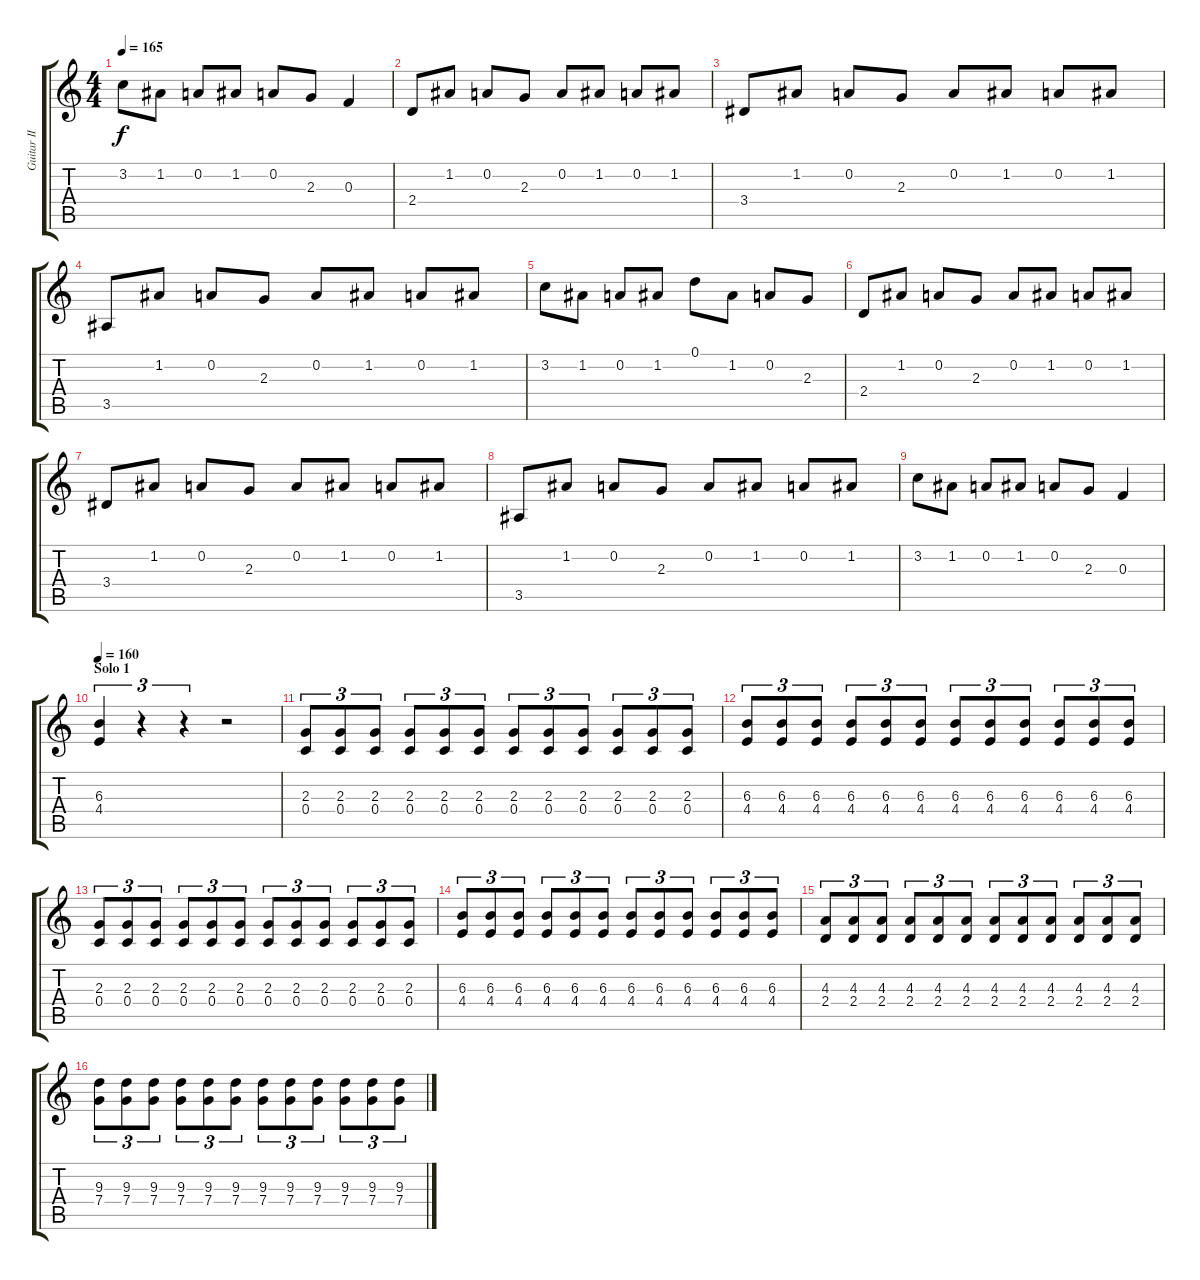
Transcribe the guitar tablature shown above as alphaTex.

\track ("Guitar II" "Guitar II") {instrument distortionguitar}
\staff {score tabs}
\tuning (D4 A3 F3 C3 G2 D2) {hide}
\ts (4 4)
\tempo 165
\clef g2
\ks c
3.2.8{dy f} 1.2.8 0.2.8 1.2.8 0.2.8 2.3.8 0.3.4 |
2.4.8 1.2.8 0.2.8 2.3.8 0.2.8 1.2.8 0.2.8 1.2.8 |
3.4.8 1.2.8 0.2.8 2.3.8 0.2.8 1.2.8 0.2.8 1.2.8 |
3.5.8 1.2.8 0.2.8 2.3.8 0.2.8 1.2.8 0.2.8 1.2.8 |
3.2.8 1.2.8 0.2.8 1.2.8 0.1.8 1.2.8 0.2.8 2.3.8 |
2.4.8 1.2.8 0.2.8 2.3.8 0.2.8 1.2.8 0.2.8 1.2.8 |
3.4.8 1.2.8 0.2.8 2.3.8 0.2.8 1.2.8 0.2.8 1.2.8 |
3.5.8 1.2.8 0.2.8 2.3.8 0.2.8 1.2.8 0.2.8 1.2.8 |
3.2.8 1.2.8 0.2.8 1.2.8 0.2.8 2.3.8 0.3.4 |
\section ("" "Solo 1")
\tempo 160
(6.3 4.4).4{tu (3 2)} r.4{tu (3 2)} r.4{tu (3 2)} r.2 |
(2.3 0.4).8{tu (3 2)} (2.3 0.4).8{tu (3 2)} (2.3 0.4).8{tu (3 2)} (2.3 0.4).8{tu (3 2)} (2.3 0.4).8{tu (3 2)} (2.3 0.4).8{tu (3 2)} (2.3 0.4).8{tu (3 2)} (2.3 0.4).8{tu (3 2)} (2.3 0.4).8{tu (3 2)} (2.3 0.4).8{tu (3 2)} (2.3 0.4).8{tu (3 2)} (2.3 0.4).8{tu (3 2)} |
(6.3 4.4).8{tu (3 2)} (6.3 4.4).8{tu (3 2)} (6.3 4.4).8{tu (3 2)} (6.3 4.4).8{tu (3 2)} (6.3 4.4).8{tu (3 2)} (6.3 4.4).8{tu (3 2)} (6.3 4.4).8{tu (3 2)} (6.3 4.4).8{tu (3 2)} (6.3 4.4).8{tu (3 2)} (6.3 4.4).8{tu (3 2)} (6.3 4.4).8{tu (3 2)} (6.3 4.4).8{tu (3 2)} |
(2.3 0.4).8{tu (3 2)} (2.3 0.4).8{tu (3 2)} (2.3 0.4).8{tu (3 2)} (2.3 0.4).8{tu (3 2)} (2.3 0.4).8{tu (3 2)} (2.3 0.4).8{tu (3 2)} (2.3 0.4).8{tu (3 2)} (2.3 0.4).8{tu (3 2)} (2.3 0.4).8{tu (3 2)} (2.3 0.4).8{tu (3 2)} (2.3 0.4).8{tu (3 2)} (2.3 0.4).8{tu (3 2)} |
(6.3 4.4).8{tu (3 2)} (6.3 4.4).8{tu (3 2)} (6.3 4.4).8{tu (3 2)} (6.3 4.4).8{tu (3 2)} (6.3 4.4).8{tu (3 2)} (6.3 4.4).8{tu (3 2)} (6.3 4.4).8{tu (3 2)} (6.3 4.4).8{tu (3 2)} (6.3 4.4).8{tu (3 2)} (6.3 4.4).8{tu (3 2)} (6.3 4.4).8{tu (3 2)} (6.3 4.4).8{tu (3 2)} |
(4.3 2.4).8{tu (3 2)} (4.3 2.4).8{tu (3 2)} (4.3 2.4).8{tu (3 2)} (4.3 2.4).8{tu (3 2)} (4.3 2.4).8{tu (3 2)} (4.3 2.4).8{tu (3 2)} (4.3 2.4).8{tu (3 2)} (4.3 2.4).8{tu (3 2)} (4.3 2.4).8{tu (3 2)} (4.3 2.4).8{tu (3 2)} (4.3 2.4).8{tu (3 2)} (4.3 2.4).8{tu (3 2)} |
(9.3 7.4).8{tu (3 2)} (9.3 7.4).8{tu (3 2)} (9.3 7.4).8{tu (3 2)} (9.3 7.4).8{tu (3 2)} (9.3 7.4).8{tu (3 2)} (9.3 7.4).8{tu (3 2)} (9.3 7.4).8{tu (3 2)} (9.3 7.4).8{tu (3 2)} (9.3 7.4).8{tu (3 2)} (9.3 7.4).8{tu (3 2)} (9.3 7.4).8{tu (3 2)} (9.3 7.4).8{tu (3 2)}
